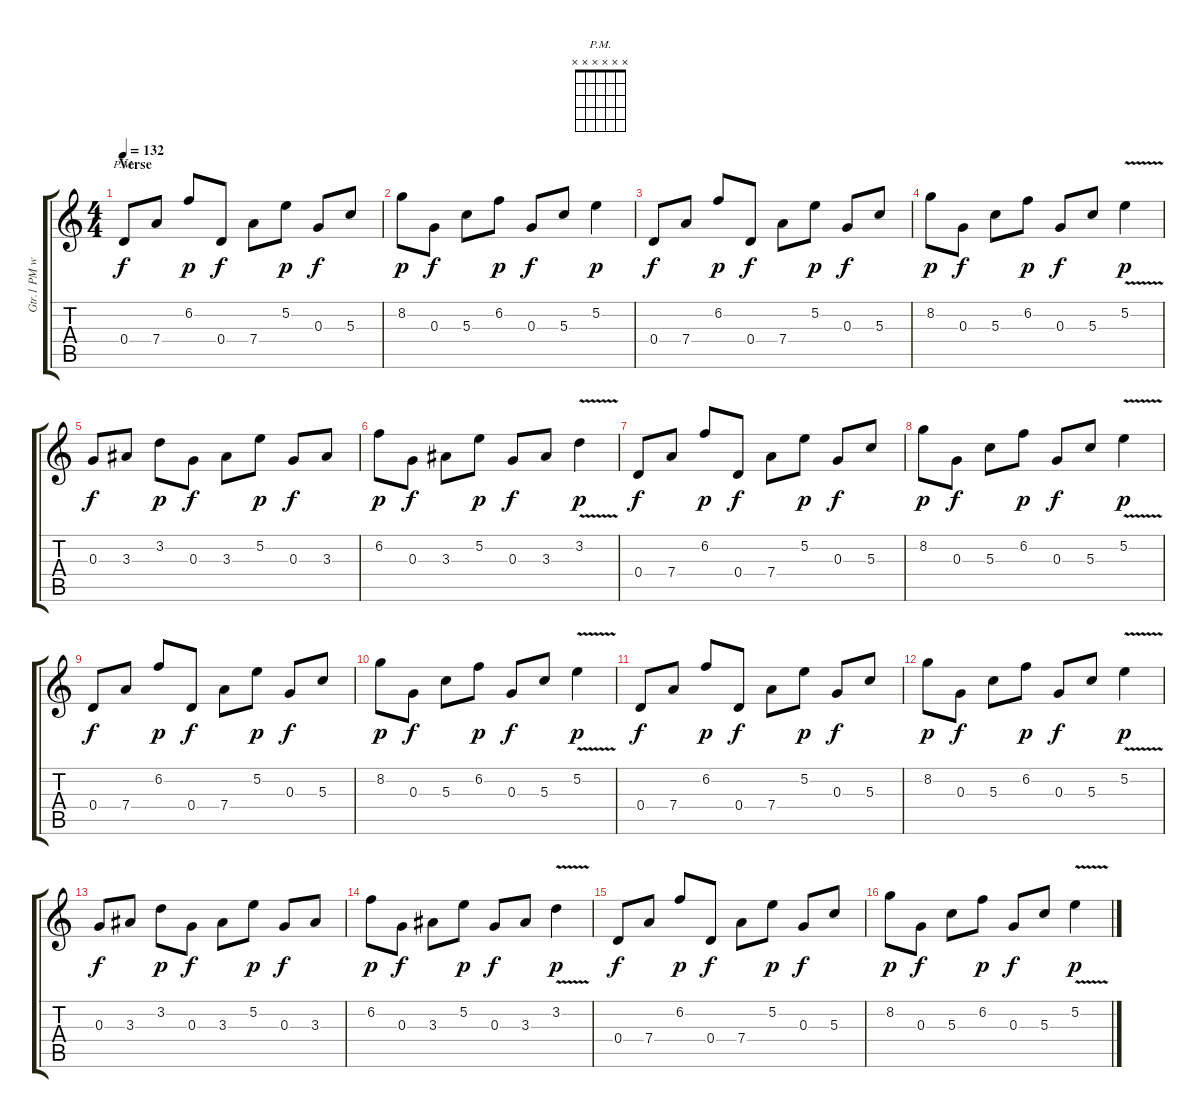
\track ("Gtr.1 PM w/Clean tone + delay" "Gtr.1 PM w") {instrument electricguitarmuted}
\staff {score tabs}
\tuning (E4 B3 G3 D3 A2 E2) {hide}
\chord ("P.M." x x x x x x)
\ts (4 4)
\section ("" "Verse")
\tempo 132
\clef g2
\ks c
0.4.8{ch "P.M." dy f} 7.4.8 6.2.8{dy p} 0.4.8{dy f} 7.4.8 5.2.8{dy p} 0.3.8{dy f} 5.3.8 |
8.2.8{dy p} 0.3.8{dy f} 5.3.8 6.2.8{dy p} 0.3.8{dy f} 5.3.8 5.2.4{dy p} |
0.4.8{dy f} 7.4.8 6.2.8{dy p} 0.4.8{dy f} 7.4.8 5.2.8{dy p} 0.3.8{dy f} 5.3.8 |
8.2.8{dy p} 0.3.8{dy f} 5.3.8 6.2.8{dy p} 0.3.8{dy f} 5.3.8 5.2{v}.4{dy p} |
0.3.8{dy f} 3.3.8 3.2.8{dy p} 0.3.8{dy f} 3.3.8 5.2.8{dy p} 0.3.8{dy f} 3.3.8 |
6.2.8{dy p} 0.3.8{dy f} 3.3.8 5.2.8{dy p} 0.3.8{dy f} 3.3.8 3.2{v}.4{dy p} |
0.4.8{dy f} 7.4.8 6.2.8{dy p} 0.4.8{dy f} 7.4.8 5.2.8{dy p} 0.3.8{dy f} 5.3.8 |
8.2.8{dy p} 0.3.8{dy f} 5.3.8 6.2.8{dy p} 0.3.8{dy f} 5.3.8 5.2{v}.4{dy p} |
0.4.8{dy f} 7.4.8 6.2.8{dy p} 0.4.8{dy f} 7.4.8 5.2.8{dy p} 0.3.8{dy f} 5.3.8 |
8.2.8{dy p} 0.3.8{dy f} 5.3.8 6.2.8{dy p} 0.3.8{dy f} 5.3.8 5.2{v}.4{dy p} |
0.4.8{dy f} 7.4.8 6.2.8{dy p} 0.4.8{dy f} 7.4.8 5.2.8{dy p} 0.3.8{dy f} 5.3.8 |
8.2.8{dy p} 0.3.8{dy f} 5.3.8 6.2.8{dy p} 0.3.8{dy f} 5.3.8 5.2{v}.4{dy p} |
0.3.8{dy f} 3.3.8 3.2.8{dy p} 0.3.8{dy f} 3.3.8 5.2.8{dy p} 0.3.8{dy f} 3.3.8 |
6.2.8{dy p} 0.3.8{dy f} 3.3.8 5.2.8{dy p} 0.3.8{dy f} 3.3.8 3.2{v}.4{dy p} |
0.4.8{dy f} 7.4.8 6.2.8{dy p} 0.4.8{dy f} 7.4.8 5.2.8{dy p} 0.3.8{dy f} 5.3.8 |
8.2.8{dy p} 0.3.8{dy f} 5.3.8 6.2.8{dy p} 0.3.8{dy f} 5.3.8 5.2{v}.4{dy p}
